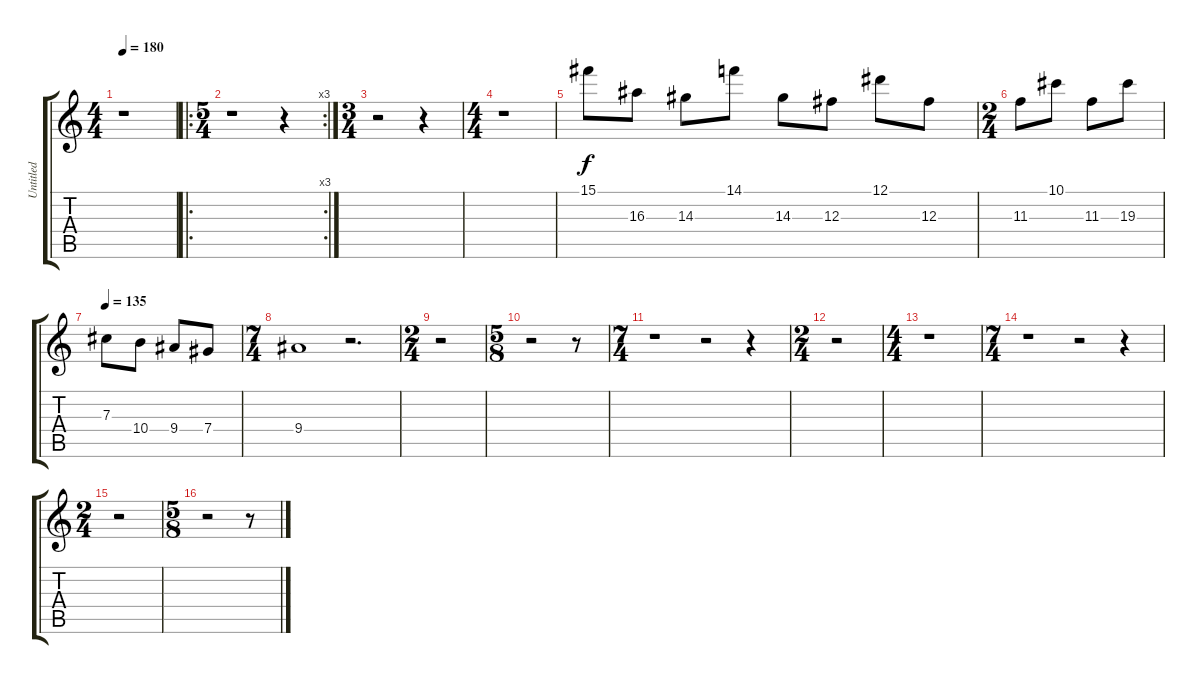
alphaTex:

\track ("Untitled" "Untitled") {instrument overdrivenguitar}
\staff {score tabs}
\tuning (Eb4 Bb3 Gb3 Db3 Ab2 Eb2) {hide}
\ts (4 4)
\tempo 180
\clef g2
\ks c
r.1{dy f} |
\ro
\rc 3
\ts (5 4)
r.1 r.4 |
\ts (3 4)
r.2 r.4 |
\ts (4 4)
r.1 |
15.1.8 16.3.8 14.3.8 14.1.8 14.3.8 12.3.8 12.1.8 12.3.8 |
\ts (2 4)
11.3.8 10.1.8 11.3.8 19.3.8 |
\tempo 135
7.3.8 10.4.8 9.4.8 7.4.8 |
\ts (7 4)
9.4.1 r.2{d} |
\ts (2 4)
r.2 |
\ts (5 8)
r.2 r.8 |
\ts (7 4)
r.1 r.2 r.4 |
\ts (2 4)
r.2 |
\ts (4 4)
r.1 |
\ts (7 4)
r.1 r.2 r.4 |
\ts (2 4)
r.2 |
\ts (5 8)
r.2 r.8
